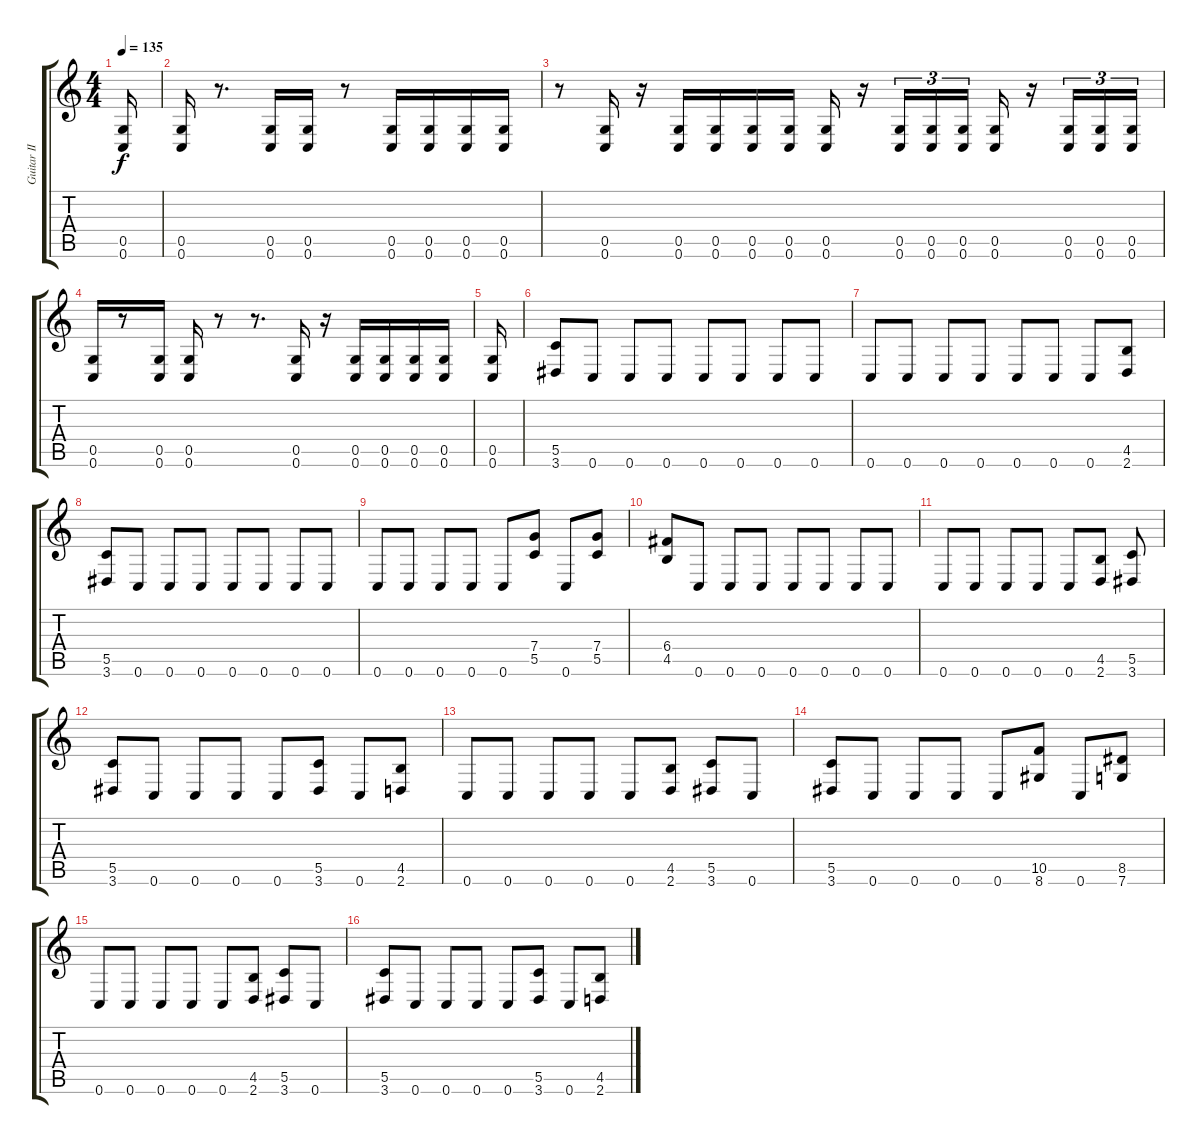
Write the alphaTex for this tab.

\track ("Guitar II" "Guitar II") {instrument distortionguitar bank 255}
\staff {score tabs}
\tuning (D4 A3 F3 C3 G2 C2) {hide}
\ts (4 4)
\tempo 135
\clef g2
\ks c
(0.5 0.6).16{dy f} |
(0.5 0.6).16 r.8{d} (0.5 0.6).16 (0.5 0.6).16 r.8 (0.5 0.6).16 (0.5 0.6).16 (0.5 0.6).16 (0.5 0.6).16 |
r.8 (0.5 0.6).16 r.16 (0.5 0.6).16 (0.5 0.6).16 (0.5 0.6).16 (0.5 0.6).16 (0.5 0.6).16 r.16 (0.5 0.6).16{tu (3 2)} (0.5 0.6).16{tu (3 2)} (0.5 0.6).16{tu (3 2)} (0.5 0.6).16 r.16 (0.5 0.6).16{tu (3 2)} (0.5 0.6).16{tu (3 2)} (0.5 0.6).16{tu (3 2)} |
(0.5 0.6).16 r.8 (0.5 0.6).16 (0.5 0.6).16 r.8 r.8{d} (0.5 0.6).16 r.16 (0.5 0.6).16 (0.5 0.6).16 (0.5 0.6).16 (0.5 0.6).16 |
(0.5 0.6).16 |
(5.5 3.6).8 0.6.8 0.6.8 0.6.8 0.6.8 0.6.8 0.6.8 0.6.8 |
0.6.8 0.6.8 0.6.8 0.6.8 0.6.8 0.6.8 0.6.8 (4.5 2.6).8 |
(5.5 3.6).8 0.6.8 0.6.8 0.6.8 0.6.8 0.6.8 0.6.8 0.6.8 |
0.6.8 0.6.8 0.6.8 0.6.8 0.6.8 (7.4 5.5).8 0.6.8 (7.4 5.5).8 |
(6.4 4.5).8 0.6.8 0.6.8 0.6.8 0.6.8 0.6.8 0.6.8 0.6.8 |
0.6.8 0.6.8 0.6.8 0.6.8 0.6.8 (4.5 2.6).8 (5.5 3.6).8 |
(5.5 3.6).8 0.6.8 0.6.8 0.6.8 0.6.8 (5.5 3.6).8 0.6.8 (4.5 2.6).8 |
0.6.8 0.6.8 0.6.8 0.6.8 0.6.8 (4.5 2.6).8 (5.5 3.6).8 0.6.8 |
(5.5 3.6).8 0.6.8 0.6.8 0.6.8 0.6.8 (10.5 8.6).8 0.6.8 (8.5 7.6).8 |
0.6.8 0.6.8 0.6.8 0.6.8 0.6.8 (4.5 2.6).8 (5.5 3.6).8 0.6.8 |
(5.5 3.6).8 0.6.8 0.6.8 0.6.8 0.6.8 (5.5 3.6).8 0.6.8 (4.5 2.6).8
